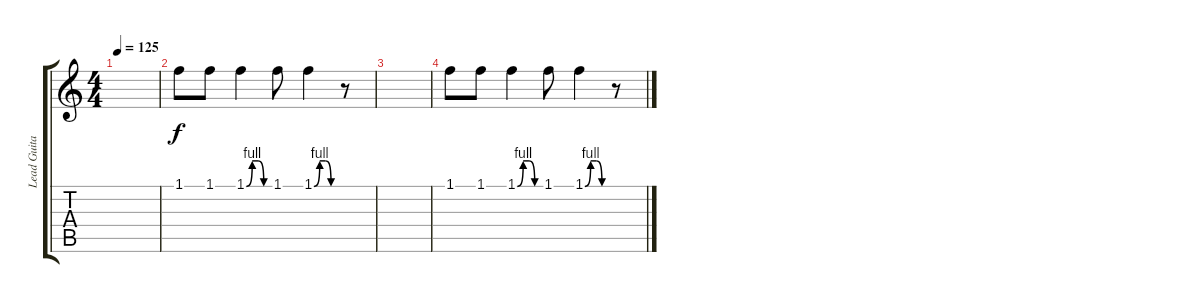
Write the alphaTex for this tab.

\track ("Lead Guitar" "Lead Guita") {instrument distortionguitar}
\staff {score tabs}
\tuning (E4 B3 G3 D3 A2 D2) {hide}
\ts (4 4)
\tempo 125
\clef g2
\ks c
|
1.1.8 1.1.8 1.1{be (custom 0 0 15 4 30 4 45 0 60 0)}.4 1.1.8 1.1{be (custom 0 0 15 4 30 4 45 0 60 0)}.4 r.8 |
|
1.1.8 1.1.8 1.1{be (custom 0 0 15 4 30 4 45 0 60 0)}.4 1.1.8 1.1{be (custom 0 0 15 4 30 4 45 0 60 0)}.4 r.8
